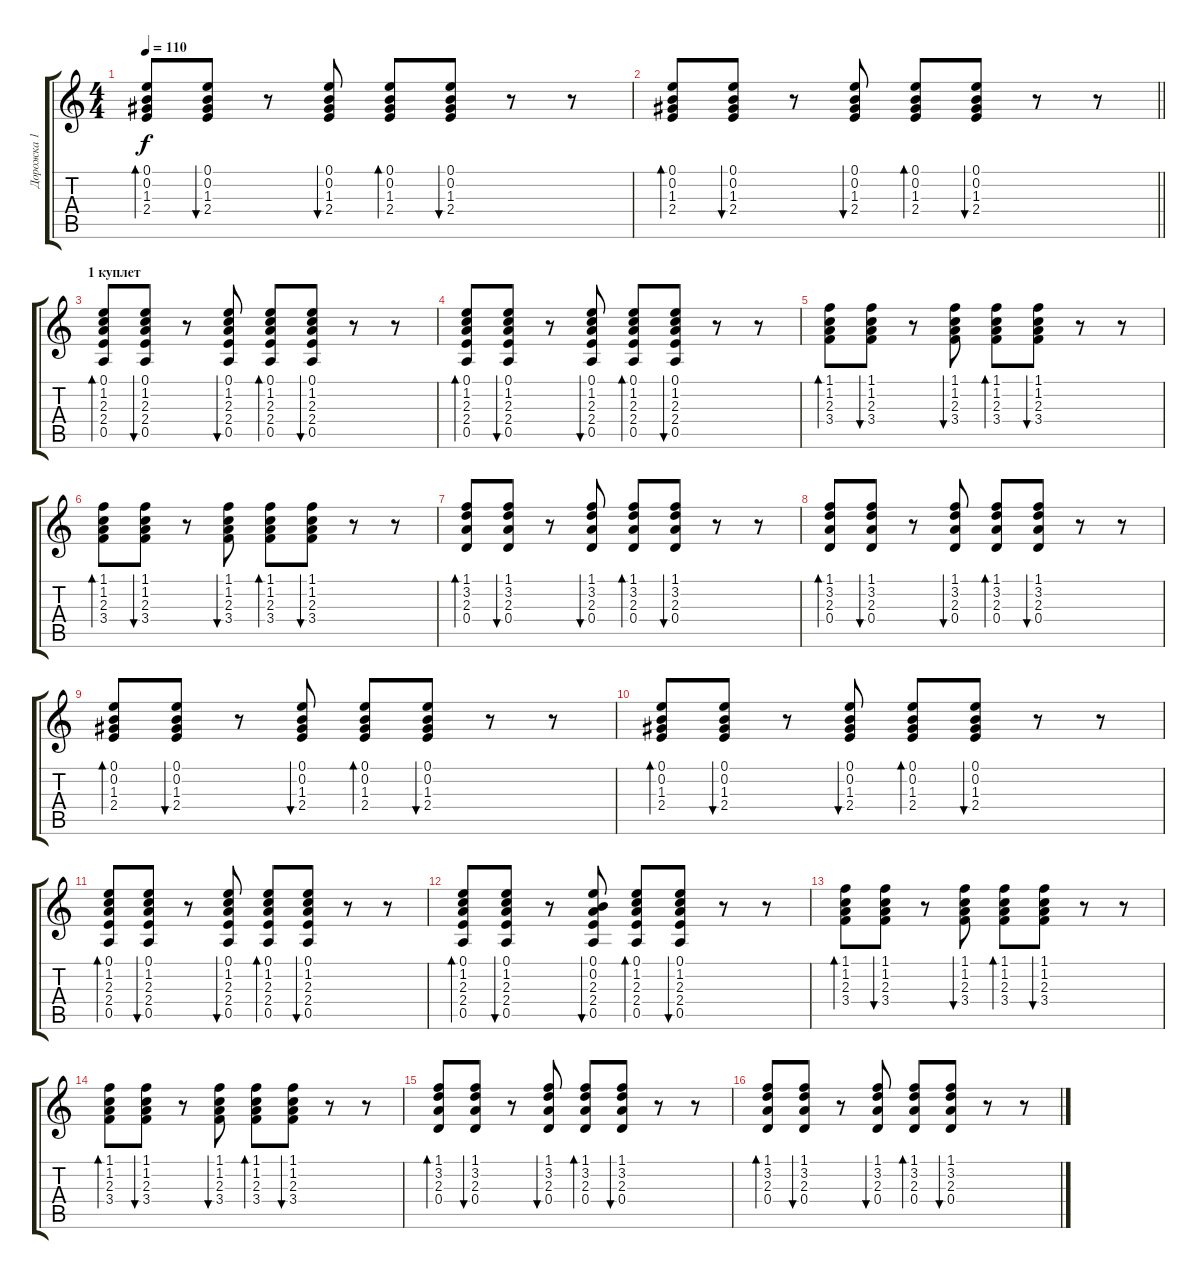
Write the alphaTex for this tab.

\track ("Дорожка 1" "Дорожка 1") {instrument electricguitarclean}
\staff {score tabs}
\tuning (E4 B3 G3 D3 A2 E2) {hide}
\ts (4 4)
\tempo 110
\clef g2
\ks c
(0.1 0.2 1.3 2.4).8{bd 60 dy f} (0.1 0.2 1.3 2.4).8{bu 60} r.8 (0.1 0.2 1.3 2.4).8{bu 60} (0.1 0.2 1.3 2.4).8{bd 60} (0.1 0.2 1.3 2.4).8{bu 60} r.8 r.8 |
\barLineRight lightlight
(0.1 0.2 1.3 2.4).8{bd 60} (0.1 0.2 1.3 2.4).8{bu 60} r.8 (0.1 0.2 1.3 2.4).8{bu 60} (0.1 0.2 1.3 2.4).8{bd 60} (0.1 0.2 1.3 2.4).8{bu 60} r.8 r.8 |
\section ("" "1 куплет")
(0.1 1.2 2.3 2.4 0.5).8{bd 60} (0.1 1.2 2.3 2.4 0.5).8{bu 60} r.8 (0.1 1.2 2.3 2.4 0.5).8{bu 60} (0.1 1.2 2.3 2.4 0.5).8{bd 60} (0.1 1.2 2.3 2.4 0.5).8{bu 60} r.8 r.8 |
(0.1 1.2 2.3 2.4 0.5).8{bd 60} (0.1 1.2 2.3 2.4 0.5).8{bu 60} r.8 (0.1 1.2 2.3 2.4 0.5).8{bu 60} (0.1 1.2 2.3 2.4 0.5).8{bd 60} (0.1 1.2 2.3 2.4 0.5).8{bu 60} r.8 r.8 |
(1.1 1.2 2.3 3.4).8{bd 60} (1.1 1.2 2.3 3.4).8{bu 60} r.8 (1.1 1.2 2.3 3.4).8{bu 60} (1.1 1.2 2.3 3.4).8{bd 60} (1.1 1.2 2.3 3.4).8{bu 60} r.8 r.8 |
(1.1 1.2 2.3 3.4).8{bd 60} (1.1 1.2 2.3 3.4).8{bu 60} r.8 (1.1 1.2 2.3 3.4).8{bu 60} (1.1 1.2 2.3 3.4).8{bd 60} (1.1 1.2 2.3 3.4).8{bu 60} r.8 r.8 |
(1.1 3.2 2.3 0.4).8{bd 60} (1.1 3.2 2.3 0.4).8{bu 60} r.8 (1.1 3.2 2.3 0.4).8{bu 60} (1.1 3.2 2.3 0.4).8{bd 60} (1.1 3.2 2.3 0.4).8{bu 60} r.8 r.8 |
(1.1 3.2 2.3 0.4).8{bd 60} (1.1 3.2 2.3 0.4).8{bu 60} r.8 (1.1 3.2 2.3 0.4).8{bu 60} (1.1 3.2 2.3 0.4).8{bd 60} (1.1 3.2 2.3 0.4).8{bu 60} r.8 r.8 |
(0.1 0.2 1.3 2.4).8{bd 60} (0.1 0.2 1.3 2.4).8{bu 60} r.8 (0.1 0.2 1.3 2.4).8{bu 60} (0.1 0.2 1.3 2.4).8{bd 60} (0.1 0.2 1.3 2.4).8{bu 60} r.8 r.8 |
(0.1 0.2 1.3 2.4).8{bd 60} (0.1 0.2 1.3 2.4).8{bu 60} r.8 (0.1 0.2 1.3 2.4).8{bu 60} (0.1 0.2 1.3 2.4).8{bd 60} (0.1 0.2 1.3 2.4).8{bu 60} r.8 r.8 |
(0.1 1.2 2.3 2.4 0.5).8{bd 60} (0.1 1.2 2.3 2.4 0.5).8{bu 60} r.8 (0.1 1.2 2.3 2.4 0.5).8{bu 60} (0.1 1.2 2.3 2.4 0.5).8{bd 60} (0.1 1.2 2.3 2.4 0.5).8{bu 60} r.8 r.8 |
(0.1 1.2 2.3 2.4 0.5).8{bd 60} (0.1 1.2 2.3 2.4 0.5).8{bu 60} r.8 (0.1 0.2 2.3 2.4 0.5).8{bu 60} (0.1 1.2 2.3 2.4 0.5).8{bd 60} (0.1 1.2 2.3 2.4 0.5).8{bu 60} r.8 r.8 |
(1.1 1.2 2.3 3.4).8{bd 60} (1.1 1.2 2.3 3.4).8{bu 60} r.8 (1.1 1.2 2.3 3.4).8{bu 60} (1.1 1.2 2.3 3.4).8{bd 60} (1.1 1.2 2.3 3.4).8{bu 60} r.8 r.8 |
(1.1 1.2 2.3 3.4).8{bd 60} (1.1 1.2 2.3 3.4).8{bu 60} r.8 (1.1 1.2 2.3 3.4).8{bu 60} (1.1 1.2 2.3 3.4).8{bd 60} (1.1 1.2 2.3 3.4).8{bu 60} r.8 r.8 |
(1.1 3.2 2.3 0.4).8{bd 60} (1.1 3.2 2.3 0.4).8{bu 60} r.8 (1.1 3.2 2.3 0.4).8{bu 60} (1.1 3.2 2.3 0.4).8{bd 60} (1.1 3.2 2.3 0.4).8{bu 60} r.8 r.8 |
(1.1 3.2 2.3 0.4).8{bd 60} (1.1 3.2 2.3 0.4).8{bu 60} r.8 (1.1 3.2 2.3 0.4).8{bu 60} (1.1 3.2 2.3 0.4).8{bd 60} (1.1 3.2 2.3 0.4).8{bu 60} r.8 r.8
